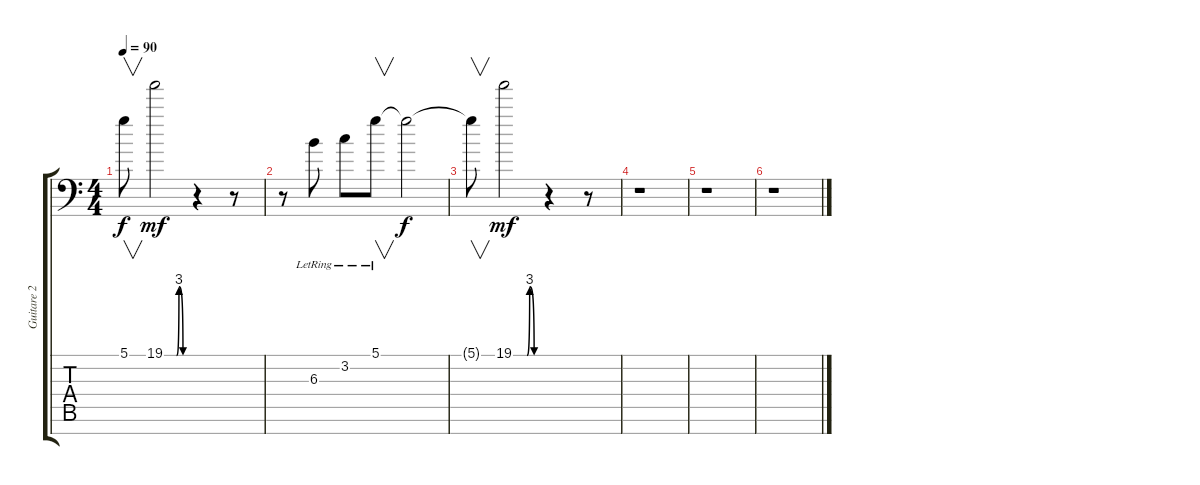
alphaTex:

\track ("Guitare 2" "Guitare 2") {instrument overdrivenguitar}
\staff {score tabs}
\tuning (D4 A3 F3 C3 G2 D2 A1) {hide}
\ts (4 4)
\tempo 90
\clef f4
\ks c
5.1{t}.8{v dy f volume 4} 19.1{be (custom 0 0 30 0 36 12 46 0 58 0 60 0)}.2{dy mf} r.4 r.8 |
r.8{volume 0} 6.3{lr}.8 3.2{lr}.8 5.1{lr}.8{v} 5.1{t}.2{dy f} |
5.1{t}.8{v} 19.1{be (custom 0 0 30 0 36 12 46 0 58 0 60 0)}.2{dy mf} r.4 r.8 |
r.1 |
r.1 |
r.1
